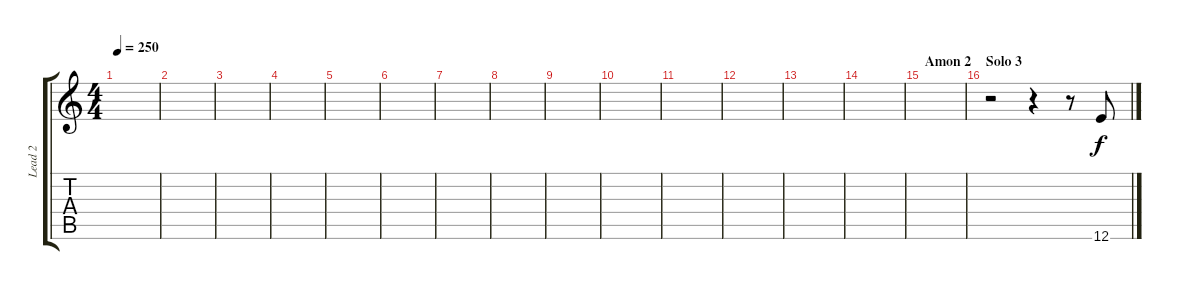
\track ("Lead 2" "Lead 2") {instrument overdrivenguitar}
\staff {score tabs}
\tuning (E4 B3 G3 D3 A2 E2) {hide}
\ts (4 4)
\tempo 250
\clef g2
\ks c
|
|
|
|
|
|
|
|
|
|
|
|
|
|
\section ("" "Amon 2")
|
\section ("" "Solo 3")
r.2 r.4 r.8 12.6.8
